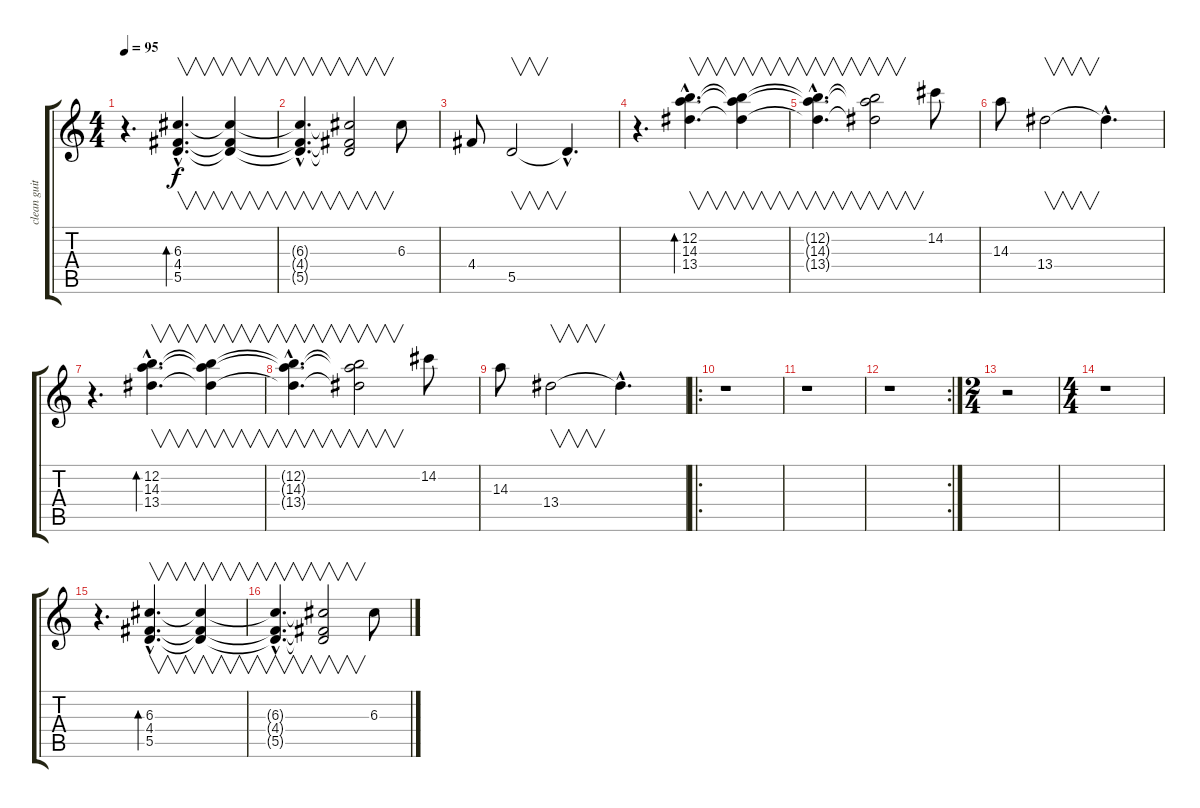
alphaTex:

\track ("clean guitar" "clean guit") {instrument electricguitarclean}
\staff {score tabs}
\tuning (E4 B3 G3 D3 A2 D2) {hide}
\ts (4 4)
\tempo 95
\clef g2
\ks c
r.4{d dy f} (6.3{hac} 4.4{hac} 5.5{hac}).4{v d bd 240} (6.3{t} 4.4{t} 5.5{t}).4{v} |
(6.3{hac t} 4.4{hac t} 5.5{hac t}).4{v d} (6.3{t} 4.4{t} 5.5{t}).2{v} 6.3.8 |
4.4.8 5.5.2{v} 5.5{hac t}.4{d} |
r.4{d} (12.2{hac} 14.3{hac} 13.4{hac}).4{v d bd 240} (12.2{t} 14.3{t} 13.4{t}).4{v} |
(12.2{hac t} 14.3{hac t} 13.4{hac t}).4{v d} (12.2{t} 14.3{t} 13.4{t}).2{v} 14.2.8 |
14.3.8 13.4.2{v} 13.4{hac t}.4{d} |
r.4{d} (12.2{hac} 14.3{hac} 13.4{hac}).4{v d bd 240} (12.2{t} 14.3{t} 13.4{t}).4{v} |
(12.2{hac t} 14.3{hac t} 13.4{hac t}).4{v d} (12.2{t} 14.3{t} 13.4{t}).2{v} 14.2.8 |
14.3.8 13.4.2{v} 13.4{hac t}.4{d} |
\ro
r.1 |
r.1 |
\rc 2
r.1 |
\ts (2 4)
r.2 |
\ts (4 4)
r.1 |
r.4{d} (6.3{hac} 4.4{hac} 5.5{hac}).4{v d bd 240} (6.3{t} 4.4{t} 5.5{t}).4{v} |
(6.3{hac t} 4.4{hac t} 5.5{hac t}).4{v d} (6.3{t} 4.4{t} 5.5{t}).2{v} 6.3.8
